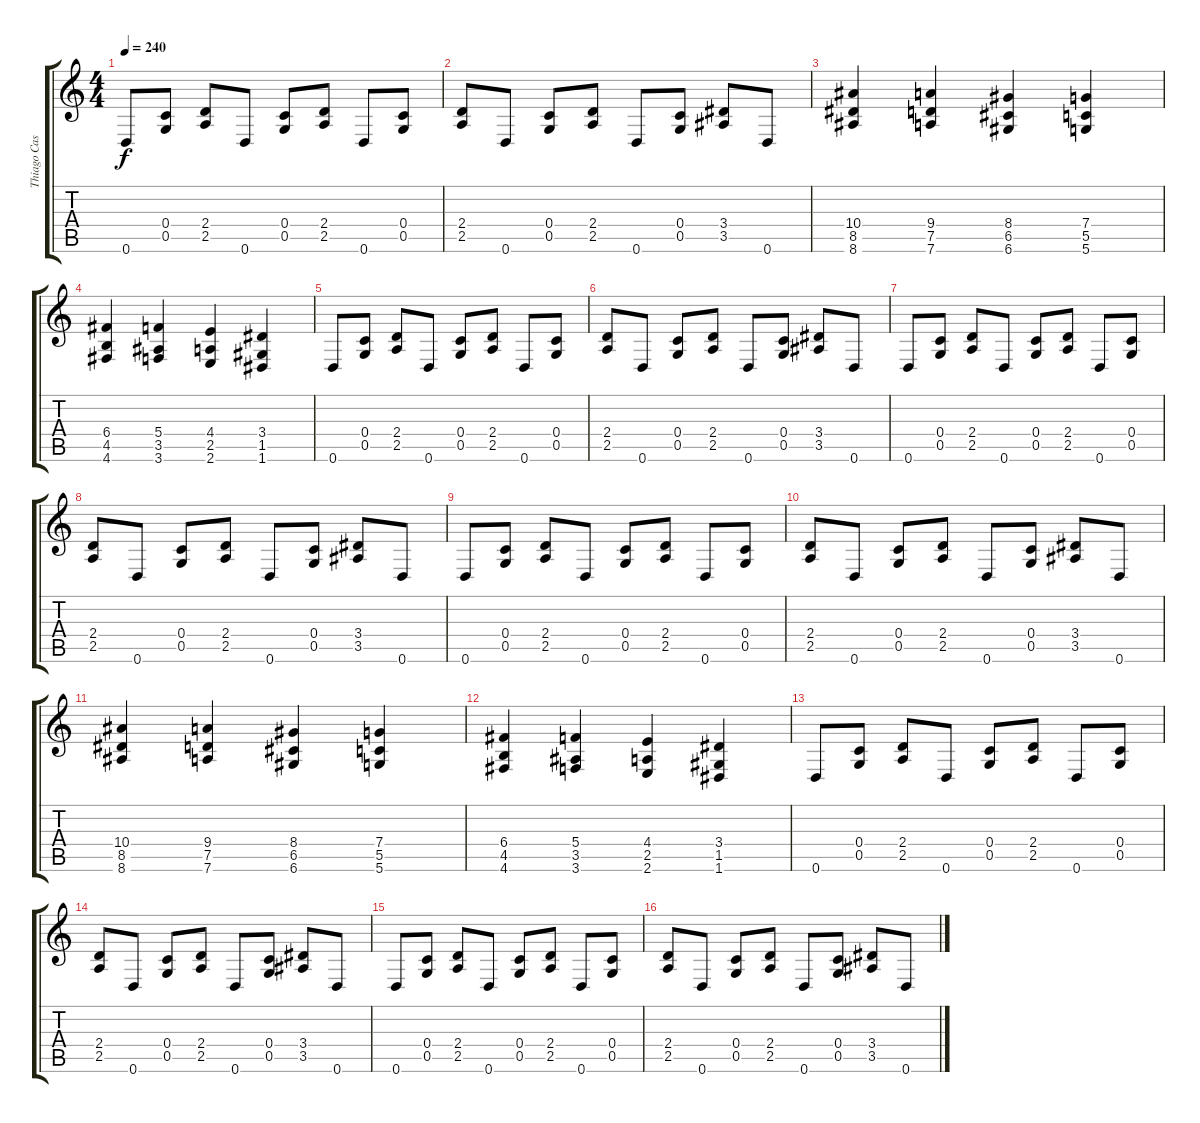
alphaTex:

\track ("Thiago Castro" "Thiago Cas") {instrument distortionguitar}
\staff {score tabs}
\tuning (D4 A3 F3 C3 G2 D2) {hide}
\ts (4 4)
\tempo 240
\clef g2
\ks c
0.6.8{dy f} (0.4 0.5).8 (2.4 2.5).8 0.6.8 (0.4 0.5).8 (2.4 2.5).8 0.6.8 (0.4 0.5).8 |
(2.4 2.5).8 0.6.8 (0.4 0.5).8 (2.4 2.5).8 0.6.8 (0.4 0.5).8 (3.4 3.5).8 0.6.8 |
(10.4 8.5 8.6).4 (9.4 7.5 7.6).4 (8.4 6.5 6.6).4 (7.4 5.5 5.6).4 |
(6.4 4.5 4.6).4 (5.4 3.5 3.6).4 (4.4 2.5 2.6).4 (3.4 1.5 1.6).4 |
0.6.8 (0.4 0.5).8 (2.4 2.5).8 0.6.8 (0.4 0.5).8 (2.4 2.5).8 0.6.8 (0.4 0.5).8 |
(2.4 2.5).8 0.6.8 (0.4 0.5).8 (2.4 2.5).8 0.6.8 (0.4 0.5).8 (3.4 3.5).8 0.6.8 |
0.6.8 (0.4 0.5).8 (2.4 2.5).8 0.6.8 (0.4 0.5).8 (2.4 2.5).8 0.6.8 (0.4 0.5).8 |
(2.4 2.5).8 0.6.8 (0.4 0.5).8 (2.4 2.5).8 0.6.8 (0.4 0.5).8 (3.4 3.5).8 0.6.8 |
0.6.8 (0.4 0.5).8 (2.4 2.5).8 0.6.8 (0.4 0.5).8 (2.4 2.5).8 0.6.8 (0.4 0.5).8 |
(2.4 2.5).8 0.6.8 (0.4 0.5).8 (2.4 2.5).8 0.6.8 (0.4 0.5).8 (3.4 3.5).8 0.6.8 |
(10.4 8.5 8.6).4 (9.4 7.5 7.6).4 (8.4 6.5 6.6).4 (7.4 5.5 5.6).4 |
(6.4 4.5 4.6).4 (5.4 3.5 3.6).4 (4.4 2.5 2.6).4 (3.4 1.5 1.6).4 |
0.6.8 (0.4 0.5).8 (2.4 2.5).8 0.6.8 (0.4 0.5).8 (2.4 2.5).8 0.6.8 (0.4 0.5).8 |
(2.4 2.5).8 0.6.8 (0.4 0.5).8 (2.4 2.5).8 0.6.8 (0.4 0.5).8 (3.4 3.5).8 0.6.8 |
0.6.8 (0.4 0.5).8 (2.4 2.5).8 0.6.8 (0.4 0.5).8 (2.4 2.5).8 0.6.8 (0.4 0.5).8 |
(2.4 2.5).8 0.6.8 (0.4 0.5).8 (2.4 2.5).8 0.6.8 (0.4 0.5).8 (3.4 3.5).8 0.6.8
